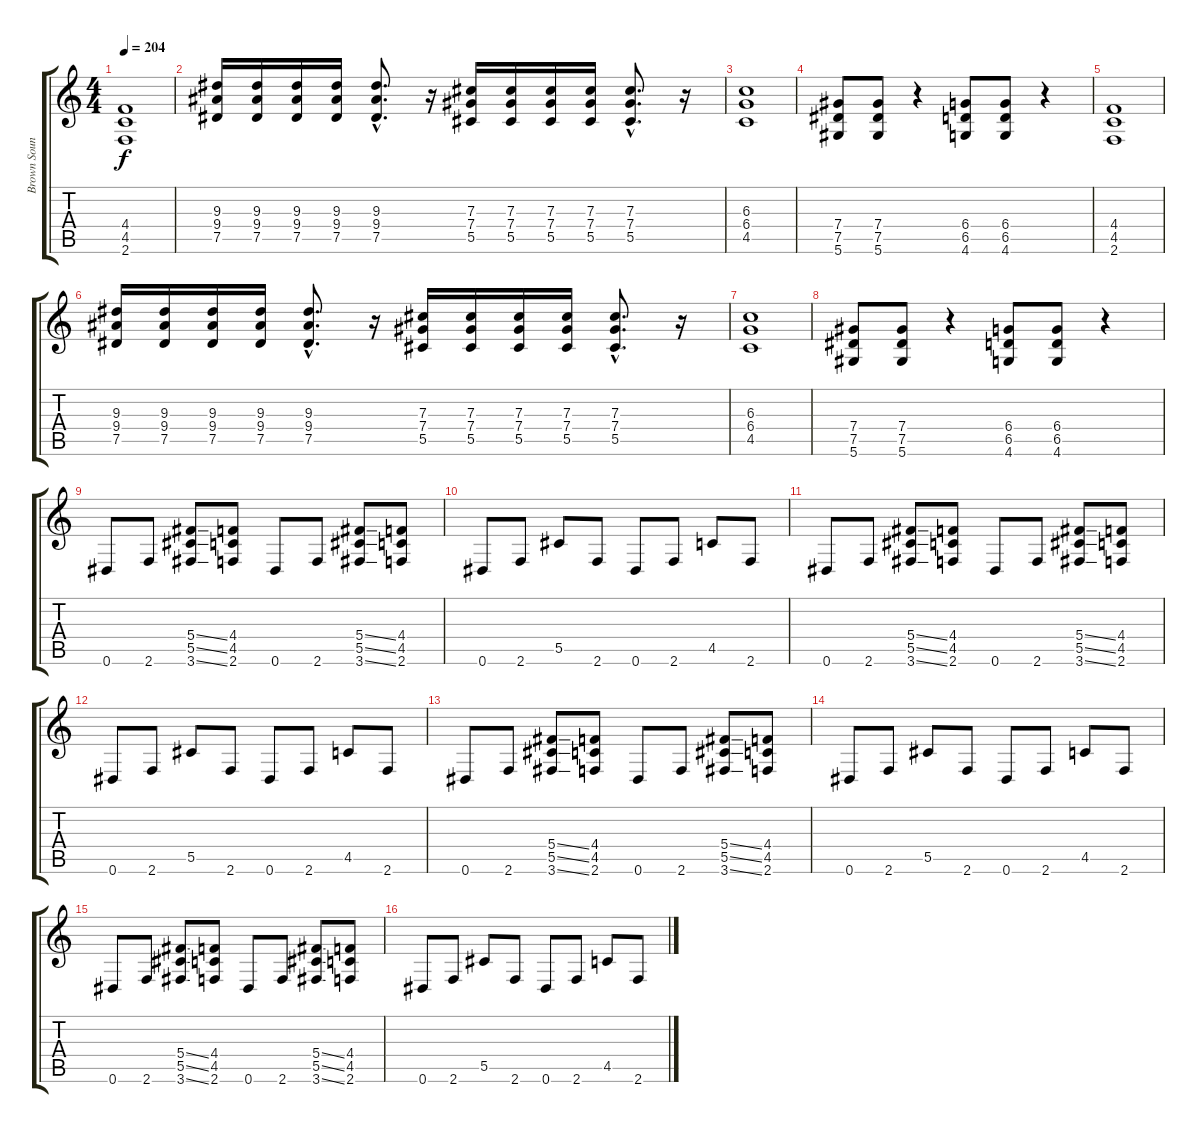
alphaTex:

\track ("Brown Sound" "Brown Soun") {instrument distortionguitar}
\staff {score tabs}
\tuning (Eb4 Bb3 Gb3 Db3 Ab2 Eb2) {hide}
\ts (4 4)
\tempo 204
\clef g2
\ks c
(4.4 4.5 2.6).1{dy f instrument distortionguitar} |
(9.3 9.4 7.5).16 (9.3 9.4 7.5).16 (9.3 9.4 7.5).16 (9.3 9.4 7.5).16 (9.3{hac} 9.4{hac} 7.5{hac}).8{d} r.16 (7.3 7.4 5.5).16 (7.3 7.4 5.5).16 (7.3 7.4 5.5).16 (7.3 7.4 5.5).16 (7.3{hac} 7.4{hac} 5.5{hac}).8{d} r.16 |
(6.3 6.4 4.5).1 |
(7.4 7.5 5.6).8 (7.4 7.5 5.6).8 r.4 (6.4 6.5 4.6).8 (6.4 6.5 4.6).8 r.4 |
(4.4 4.5 2.6).1 |
(9.3 9.4 7.5).16 (9.3 9.4 7.5).16 (9.3 9.4 7.5).16 (9.3 9.4 7.5).16 (9.3{hac} 9.4{hac} 7.5{hac}).8{d} r.16 (7.3 7.4 5.5).16 (7.3 7.4 5.5).16 (7.3 7.4 5.5).16 (7.3 7.4 5.5).16 (7.3{hac} 7.4{hac} 5.5{hac}).8{d} r.16 |
(6.3 6.4 4.5).1 |
(7.4 7.5 5.6).8 (7.4 7.5 5.6).8 r.4 (6.4 6.5 4.6).8 (6.4 6.5 4.6).8 r.4 |
0.6.8 2.6.8 (5.4{ss} 5.5{ss} 3.6{ss}).8 (4.4 4.5 2.6).8 0.6.8 2.6.8 (5.4{ss} 5.5{ss} 3.6{ss}).8 (4.4 4.5 2.6).8 |
0.6.8 2.6.8 5.5.8 2.6.8 0.6.8 2.6.8 4.5.8 2.6.8 |
0.6.8 2.6.8 (5.4{ss} 5.5{ss} 3.6{ss}).8 (4.4 4.5 2.6).8 0.6.8 2.6.8 (5.4{ss} 5.5{ss} 3.6{ss}).8 (4.4 4.5 2.6).8 |
0.6.8 2.6.8 5.5.8 2.6.8 0.6.8 2.6.8 4.5.8 2.6.8 |
0.6.8 2.6.8 (5.4{ss} 5.5{ss} 3.6{ss}).8 (4.4 4.5 2.6).8 0.6.8 2.6.8 (5.4{ss} 5.5{ss} 3.6{ss}).8 (4.4 4.5 2.6).8 |
0.6.8 2.6.8 5.5.8 2.6.8 0.6.8 2.6.8 4.5.8 2.6.8 |
0.6.8 2.6.8 (5.4{ss} 5.5{ss} 3.6{ss}).8 (4.4 4.5 2.6).8 0.6.8 2.6.8 (5.4{ss} 5.5{ss} 3.6{ss}).8 (4.4 4.5 2.6).8 |
0.6.8 2.6.8 5.5.8 2.6.8 0.6.8 2.6.8 4.5.8 2.6.8
